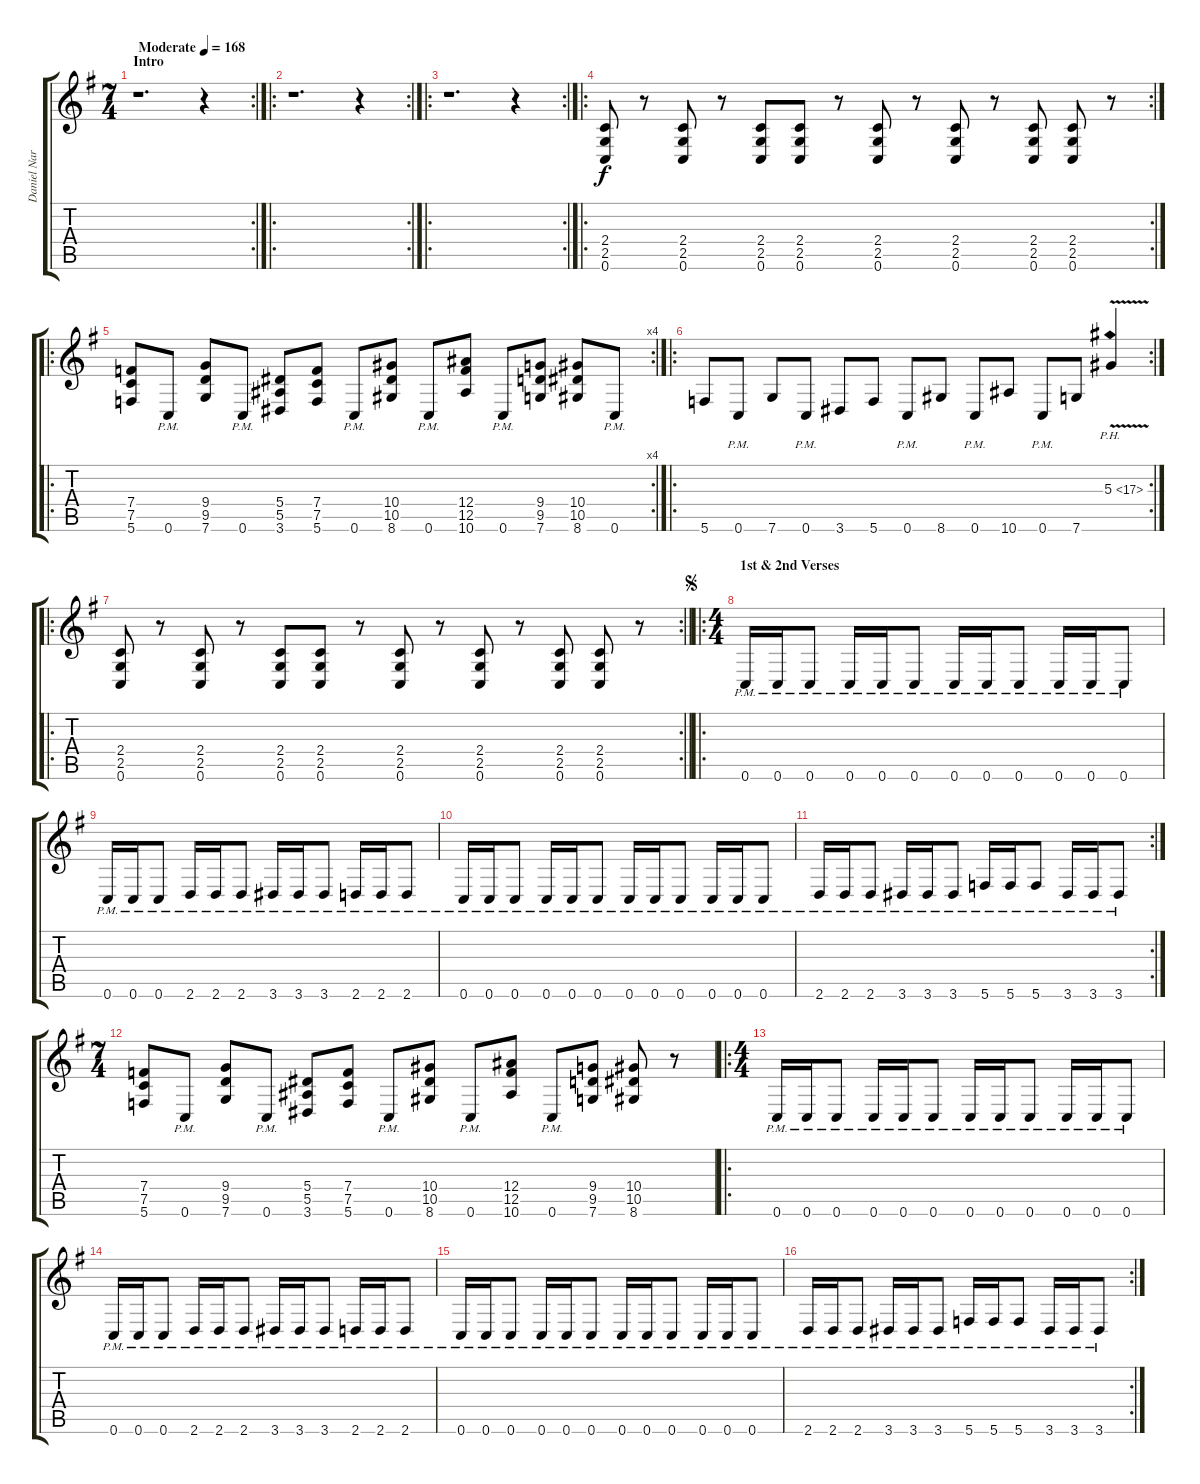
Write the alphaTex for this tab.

\track ("Daniel Nargang" "Daniel Nar") {instrument overdrivenguitar}
\staff {score tabs}
\tuning (C4 G3 Eb3 Bb2 F2 C2) {hide}
\rc 2
\ts (7 4)
\section ("" "Intro")
\tempo (168 "Moderate")
\clef g2
\ks g
r.1{d dy f instrument overdrivenguitar} r.4 |
\ro
\rc 2
r.1{d} r.4 |
\ro
\rc 2
r.1{d} r.4 |
\ro
\rc 2
(2.4 2.5 0.6).8 r.8 (2.4 2.5 0.6).8 r.8 (2.4 2.5 0.6).8 (2.4 2.5 0.6).8 r.8 (2.4 2.5 0.6).8 r.8 (2.4 2.5 0.6).8 r.8 (2.4 2.5 0.6).8 (2.4 2.5 0.6).8 r.8 |
\ro
\rc 4
(7.4 7.5 5.6).8 0.6{pm}.8 (9.4 9.5 7.6).8 0.6{pm}.8 (5.4 5.5 3.6).8 (7.4 7.5 5.6).8 0.6{pm}.8 (10.4 10.5 8.6).8 0.6{pm}.8 (12.4 12.5 10.6).8 0.6{pm}.8 (9.4 9.5 7.6).8 (10.4 10.5 8.6).8 0.6{pm}.8 |
\ro
\rc 2
5.6.8 0.6{pm}.8 7.6.8 0.6{pm}.8 3.6.8 5.6.8 0.6{pm}.8 8.6.8 0.6{pm}.8 10.6.8 0.6{pm}.8 7.6.8 5.3{ph 12 v}.4 |
\ro
\rc 2
\barLineRight lightlight
(2.4 2.5 0.6).8 r.8 (2.4 2.5 0.6).8 r.8 (2.4 2.5 0.6).8 (2.4 2.5 0.6).8 r.8 (2.4 2.5 0.6).8 r.8 (2.4 2.5 0.6).8 r.8 (2.4 2.5 0.6).8 (2.4 2.5 0.6).8 r.8 |
\ro
\ts (4 4)
\section ("" "1st & 2nd Verses")
\jump segno
0.6{pm}.16 0.6{pm}.16 0.6{pm}.8 0.6{pm}.16 0.6{pm}.16 0.6{pm}.8 0.6{pm}.16 0.6{pm}.16 0.6{pm}.8 0.6{pm}.16 0.6{pm}.16 0.6{pm}.8 |
0.6{pm}.16 0.6{pm}.16 0.6{pm}.8 2.6{pm}.16 2.6{pm}.16 2.6{pm}.8 3.6{pm}.16 3.6{pm}.16 3.6{pm}.8 2.6{pm}.16 2.6{pm}.16 2.6{pm}.8 |
0.6{pm}.16 0.6{pm}.16 0.6{pm}.8 0.6{pm}.16 0.6{pm}.16 0.6{pm}.8 0.6{pm}.16 0.6{pm}.16 0.6{pm}.8 0.6{pm}.16 0.6{pm}.16 0.6{pm}.8 |
\rc 2
2.6{pm}.16 2.6{pm}.16 2.6{pm}.8 3.6{pm}.16 3.6{pm}.16 3.6{pm}.8 5.6{pm}.16 5.6{pm}.16 5.6{pm}.8 3.6{pm}.16 3.6{pm}.16 3.6{pm}.8 |
\ts (7 4)
(7.4 7.5 5.6).8 0.6{pm}.8 (9.4 9.5 7.6).8 0.6{pm}.8 (5.4 5.5 3.6).8 (7.4 7.5 5.6).8 0.6{pm}.8 (10.4 10.5 8.6).8 0.6{pm}.8 (12.4 12.5 10.6).8 0.6{pm}.8 (9.4 9.5 7.6).8 (10.4 10.5 8.6).8 r.8 |
\ro
\ts (4 4)
0.6{pm}.16 0.6{pm}.16 0.6{pm}.8 0.6{pm}.16 0.6{pm}.16 0.6{pm}.8 0.6{pm}.16 0.6{pm}.16 0.6{pm}.8 0.6{pm}.16 0.6{pm}.16 0.6{pm}.8 |
0.6{pm}.16 0.6{pm}.16 0.6{pm}.8 2.6{pm}.16 2.6{pm}.16 2.6{pm}.8 3.6{pm}.16 3.6{pm}.16 3.6{pm}.8 2.6{pm}.16 2.6{pm}.16 2.6{pm}.8 |
0.6{pm}.16 0.6{pm}.16 0.6{pm}.8 0.6{pm}.16 0.6{pm}.16 0.6{pm}.8 0.6{pm}.16 0.6{pm}.16 0.6{pm}.8 0.6{pm}.16 0.6{pm}.16 0.6{pm}.8 |
\rc 2
2.6{pm}.16 2.6{pm}.16 2.6{pm}.8 3.6{pm}.16 3.6{pm}.16 3.6{pm}.8 5.6{pm}.16 5.6{pm}.16 5.6{pm}.8 3.6{pm}.16 3.6{pm}.16 3.6{pm}.8
